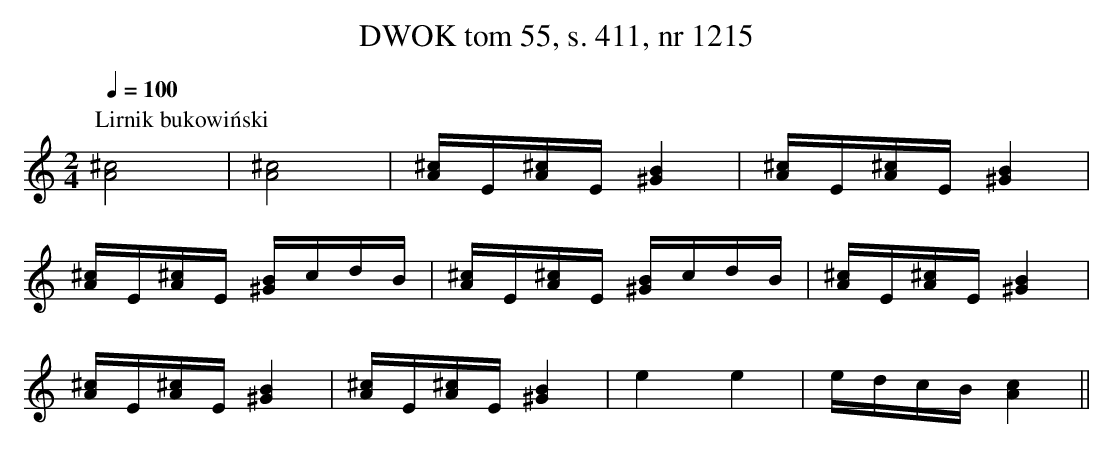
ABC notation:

X:1
T: DWOK tom 55, s. 411, nr 1215
L:1/8
M:2/4
K:C
P:Lirnik bukowiński
Q:1/4=100
[^c4A4]|[^c4A4]|[^c/A/]E/[^c/A/]E/ [^G2B2]|[^c/A/]E/[^c/A/]E/ [^G2B2]|
[^c/A/]E/[^c/A/]E/ [^G/2B/2]c/d/B/|[^c/A/]E/[^c/A/]E/ [^G/2B/2]c/d/B/|[^c/A/]E/[^c/A/]E/ [^G2B2]|
[^c/A/]E/[^c/A/]E/ [^G2B2]|  [^c/A/]E/[^c/A/]E/ [^G2B2]| e2e2|e/d/c/B/ [c2A2]||
